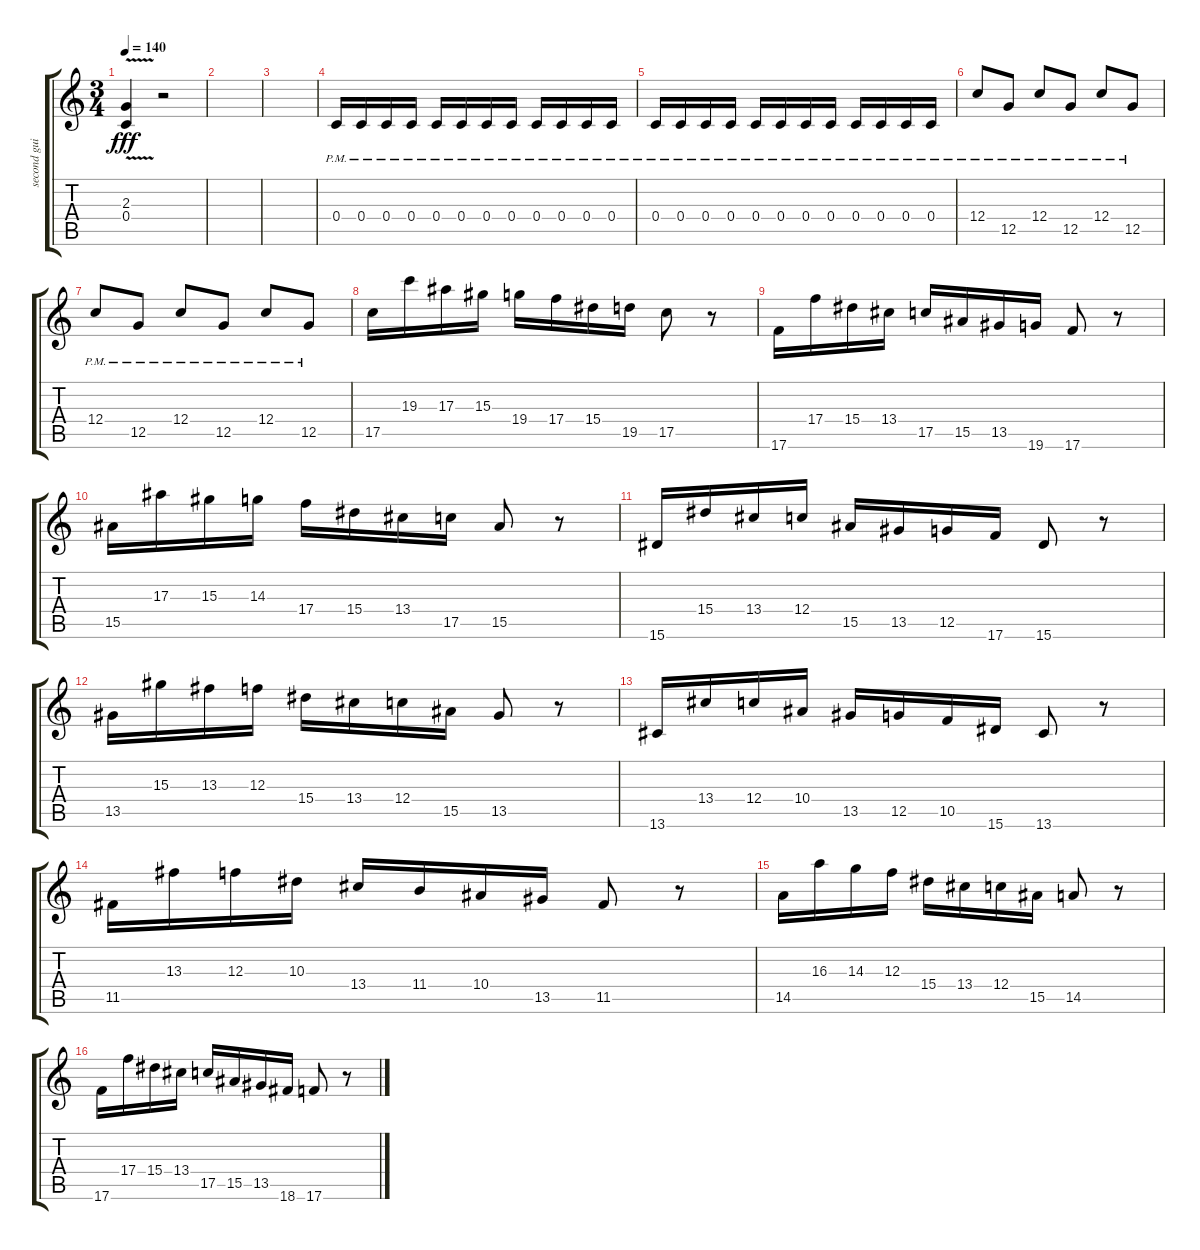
\track ("second guitar" "second gui") {instrument distortionguitar}
\staff {score tabs}
\tuning (D4 A3 F3 C3 G2 C2) {hide}
\ts (3 4)
\tempo 140
\clef g2
\ks c
(2.3{v} 0.4).4{dy fff} r.2 |
|
|
0.4{pm}.16 0.4{pm}.16 0.4{pm}.16 0.4{pm}.16 0.4{pm}.16 0.4{pm}.16 0.4{pm}.16 0.4{pm}.16 0.4{pm}.16 0.4{pm}.16 0.4{pm}.16 0.4{pm}.16 |
0.4{pm}.16 0.4{pm}.16 0.4{pm}.16 0.4{pm}.16 0.4{pm}.16 0.4{pm}.16 0.4{pm}.16 0.4{pm}.16 0.4{pm}.16 0.4{pm}.16 0.4{pm}.16 0.4{pm}.16 |
12.4{pm}.8 12.5{pm}.8 12.4{pm}.8 12.5{pm}.8 12.4{pm}.8 12.5{pm}.8 |
12.4{pm}.8 12.5{pm}.8 12.4{pm}.8 12.5{pm}.8 12.4{pm}.8 12.5{pm}.8 |
17.5.16 19.3.16 17.3.16 15.3.16 19.4.16 17.4.16 15.4.16 19.5.16 17.5.8 r.8 |
17.6.16 17.4.16 15.4.16 13.4.16 17.5.16 15.5.16 13.5.16 19.6.16 17.6.8 r.8 |
15.5.16 17.3.16 15.3.16 14.3.16 17.4.16 15.4.16 13.4.16 17.5.16 15.5.8 r.8 |
15.6.16 15.4.16 13.4.16 12.4.16 15.5.16 13.5.16 12.5.16 17.6.16 15.6.8 r.8 |
13.5.16 15.3.16 13.3.16 12.3.16 15.4.16 13.4.16 12.4.16 15.5.16 13.5.8 r.8 |
13.6.16 13.4.16 12.4.16 10.4.16 13.5.16 12.5.16 10.5.16 15.6.16 13.6.8 r.8 |
11.5.16 13.3.16 12.3.16 10.3.16 13.4.16 11.4.16 10.4.16 13.5.16 11.5.8 r.8 |
14.5.16 16.3.16 14.3.16 12.3.16 15.4.16 13.4.16 12.4.16 15.5.16 14.5.8 r.8 |
17.6.16 17.4.16 15.4.16 13.4.16 17.5.16 15.5.16 13.5.16 18.6.16 17.6.8 r.8
